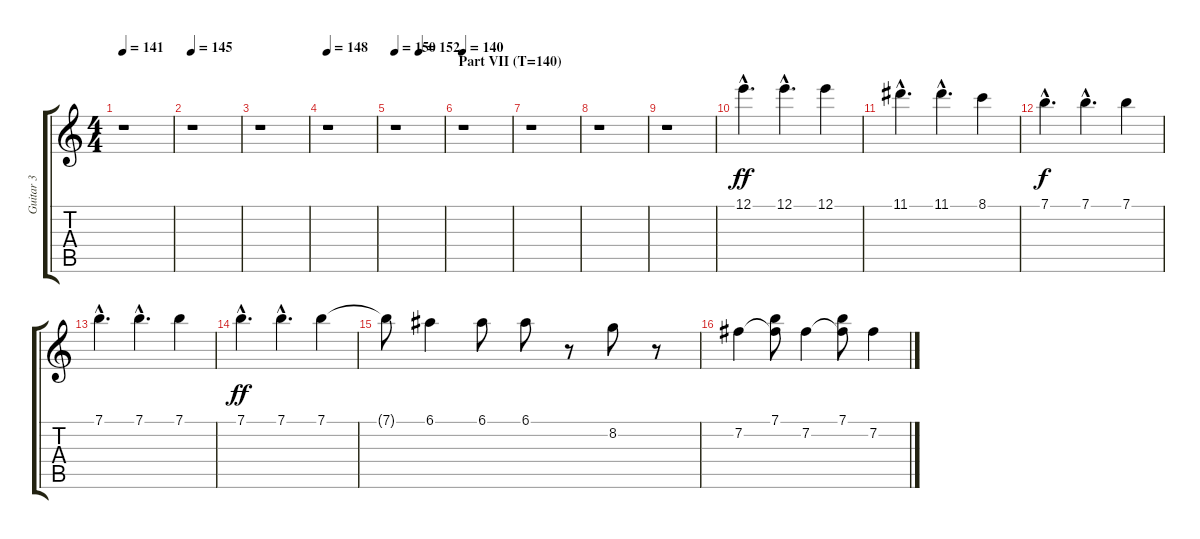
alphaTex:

\track ("Guitar 3" "Guitar 3") {instrument acousticguitarsteel}
\staff {score tabs}
\tuning (E4 B3 G3 D3 A2 E2) {hide}
\ts (4 4)
\tempo 141
\clef g2
\ks c
r.1{dy f} |
\tempo 145
r.1 |
r.1 |
\tempo 148
r.1 |
\tempo 150
\tempo (152 0.5)
r.1 |
\section ("" "Part VII (T=140)")
\tempo 140
r.1 |
r.1 |
r.1 |
r.1 |
12.1{hac}.4{d dy ff} 12.1{hac}.4{d} 12.1.4 |
11.1{hac}.4{d} 11.1{hac}.4{d} 8.1.4 |
7.1{hac}.4{d dy f} 7.1{hac}.4{d} 7.1.4 |
7.1{hac}.4{d} 7.1{hac}.4{d} 7.1.4 |
7.1{hac}.4{d dy ff} 7.1{hac}.4{d} 7.1.4 |
7.1{t}.8 6.1.4 6.1.8 6.1.8 r.8 8.2.8 r.8 |
7.2.4 (7.1 7.2{t}).8 7.2.4 (7.1 7.2{t}).8 7.2.4
